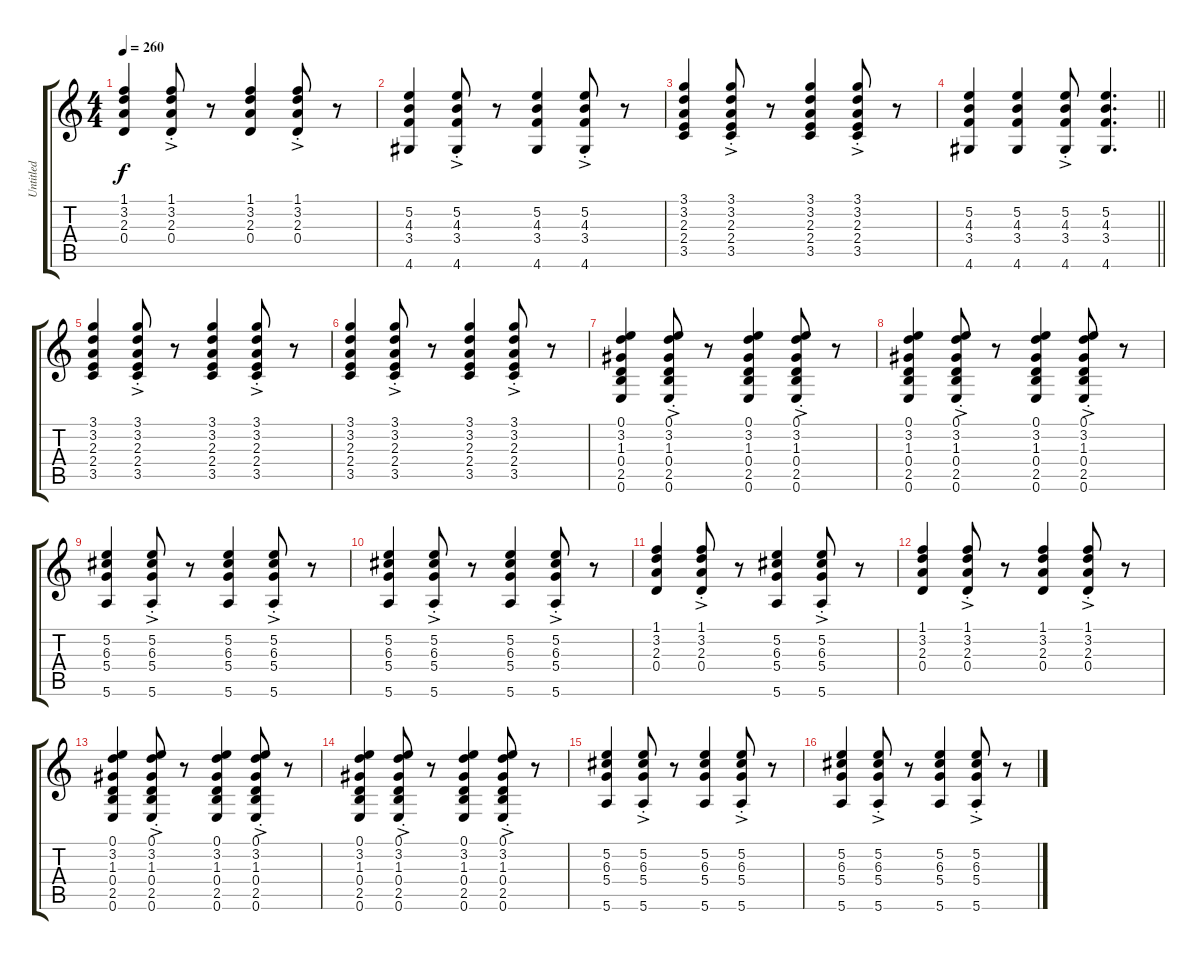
\track ("Untitled" "Untitled") {instrument acousticguitarnylon}
\staff {score tabs}
\tuning (E4 B3 G3 D3 A2 E2) {hide}
\ts (4 4)
\tempo 260
\clef g2
\ks c
(1.1 3.2 2.3 0.4).4{dy f} (1.1{ac st} 3.2{ac st} 2.3{ac st} 0.4{ac st}).8 r.8 (1.1 3.2 2.3 0.4).4 (1.1{ac st} 3.2{ac st} 2.3{ac st} 0.4{ac st}).8 r.8 |
(5.2 4.3 3.4 4.6).4 (5.2{ac st} 4.3{ac st} 3.4{ac st} 4.6{ac st}).8 r.8 (5.2 4.3 3.4 4.6).4 (5.2{ac st} 4.3{ac st} 3.4{ac st} 4.6{ac st}).8 r.8 |
(3.1 3.2 2.3 2.4 3.5).4 (3.1{ac st} 3.2{ac st} 2.3{ac st} 2.4{ac st} 3.5{ac st}).8 r.8 (3.1 3.2 2.3 2.4 3.5).4 (3.1{ac st} 3.2{ac st} 2.3{ac st} 2.4{ac st} 3.5{ac st}).8 r.8 |
\barLineRight lightlight
(5.2 4.3 3.4 4.6).4 (5.2 4.3 3.4 4.6).4 (5.2{ac st} 4.3{ac st} 3.4{ac st} 4.6{ac st}).8 (5.2 4.3 3.4 4.6).4{d} |
(3.1 3.2 2.3 2.4 3.5).4 (3.1{ac st} 3.2{ac st} 2.3{ac st} 2.4{ac st} 3.5{ac st}).8 r.8 (3.1 3.2 2.3 2.4 3.5).4 (3.1{ac st} 3.2{ac st} 2.3{ac st} 2.4{ac st} 3.5{ac st}).8 r.8 |
(3.1 3.2 2.3 2.4 3.5).4 (3.1{ac st} 3.2{ac st} 2.3{ac st} 2.4{ac st} 3.5{ac st}).8 r.8 (3.1 3.2 2.3 2.4 3.5).4 (3.1{ac st} 3.2{ac st} 2.3{ac st} 2.4{ac st} 3.5{ac st}).8 r.8 |
(0.1 3.2 1.3 0.4 2.5 0.6).4 (0.1{ac st} 3.2{ac st} 1.3{ac st} 0.4{ac st} 2.5{ac st} 0.6{ac st}).8 r.8 (0.1 3.2 1.3 0.4 2.5 0.6).4 (0.1{ac st} 3.2{ac st} 1.3{ac st} 0.4{ac st} 2.5{ac st} 0.6{ac st}).8 r.8 |
(0.1 3.2 1.3 0.4 2.5 0.6).4 (0.1{ac st} 3.2{ac st} 1.3{ac st} 0.4{ac st} 2.5{ac st} 0.6{ac st}).8 r.8 (0.1 3.2 1.3 0.4 2.5 0.6).4 (0.1{ac st} 3.2{ac st} 1.3{ac st} 0.4{ac st} 2.5{ac st} 0.6{ac st}).8 r.8 |
(5.2 6.3 5.4 5.6).4 (5.2{ac st} 6.3{ac st} 5.4{ac st} 5.6{ac st}).8 r.8 (5.2 6.3 5.4 5.6).4 (5.2{ac st} 6.3{ac st} 5.4{ac st} 5.6{ac st}).8 r.8 |
(5.2 6.3 5.4 5.6).4 (5.2{ac st} 6.3{ac st} 5.4{ac st} 5.6{ac st}).8 r.8 (5.2 6.3 5.4 5.6).4 (5.2{ac st} 6.3{ac st} 5.4{ac st} 5.6{ac st}).8 r.8 |
(1.1 3.2 2.3 0.4).4 (1.1{ac st} 3.2{ac st} 2.3{ac st} 0.4{ac st}).8 r.8 (5.2 6.3 5.4 5.6).4 (5.2{ac st} 6.3{ac st} 5.4{ac st} 5.6{ac st}).8 r.8 |
(1.1 3.2 2.3 0.4).4 (1.1{ac st} 3.2{ac st} 2.3{ac st} 0.4{ac st}).8 r.8 (1.1 3.2 2.3 0.4).4 (1.1{ac st} 3.2{ac st} 2.3{ac st} 0.4{ac st}).8 r.8 |
(0.1 3.2 1.3 0.4 2.5 0.6).4 (0.1{ac st} 3.2{ac st} 1.3{ac st} 0.4{ac st} 2.5{ac st} 0.6{ac st}).8 r.8 (0.1 3.2 1.3 0.4 2.5 0.6).4 (0.1{ac st} 3.2{ac st} 1.3{ac st} 0.4{ac st} 2.5{ac st} 0.6{ac st}).8 r.8 |
(0.1 3.2 1.3 0.4 2.5 0.6).4 (0.1{ac st} 3.2{ac st} 1.3{ac st} 0.4{ac st} 2.5{ac st} 0.6{ac st}).8 r.8 (0.1 3.2 1.3 0.4 2.5 0.6).4 (0.1{ac st} 3.2{ac st} 1.3{ac st} 0.4{ac st} 2.5{ac st} 0.6{ac st}).8 r.8 |
(5.2 6.3 5.4 5.6).4 (5.2{ac st} 6.3{ac st} 5.4{ac st} 5.6{ac st}).8 r.8 (5.2 6.3 5.4 5.6).4 (5.2{ac st} 6.3{ac st} 5.4{ac st} 5.6{ac st}).8 r.8 |
(5.2 6.3 5.4 5.6).4 (5.2{ac st} 6.3{ac st} 5.4{ac st} 5.6{ac st}).8 r.8 (5.2 6.3 5.4 5.6).4 (5.2{ac st} 6.3{ac st} 5.4{ac st} 5.6{ac st}).8 r.8
